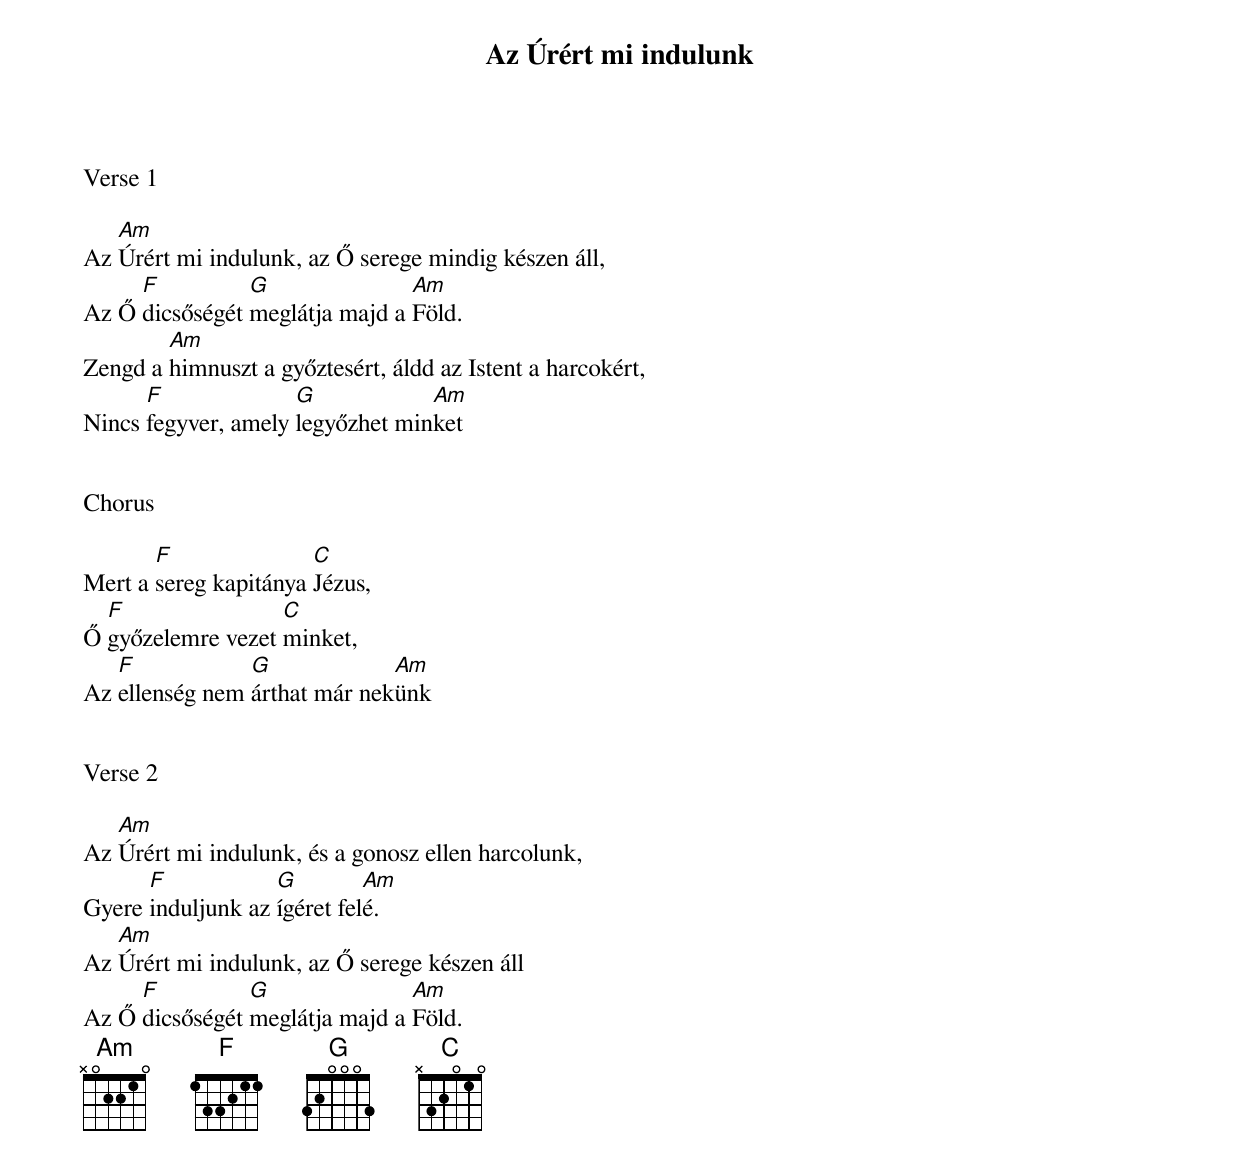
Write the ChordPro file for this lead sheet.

{title: Az Úrért mi indulunk}
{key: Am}
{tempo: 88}
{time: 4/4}
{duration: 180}



Verse 1

Az [Am]Úrért mi indulunk, az Ő serege mindig készen áll,
Az Ő [F]dicsőségét [G]meglátja majd a [Am]Föld.
Zengd a [Am]himnuszt a győztesért, áldd az Istent a harcokért,
Nincs [F]fegyver, amely [G]legyőzhet min[Am]ket


Chorus

Mert a [F]sereg kapitánya [C]Jézus,
Ő [F]győzelemre vezet [C]minket,
Az [F]ellenség nem [G]árthat már nek[Am]ünk


Verse 2

Az [Am]Úrért mi indulunk, és a gonosz ellen harcolunk,
Gyere [F]induljunk az [G]ígéret fel[Am]é.
Az [Am]Úrért mi indulunk, az Ő serege készen áll
Az Ő [F]dicsőségét [G]meglátja majd a [Am]Föld.
